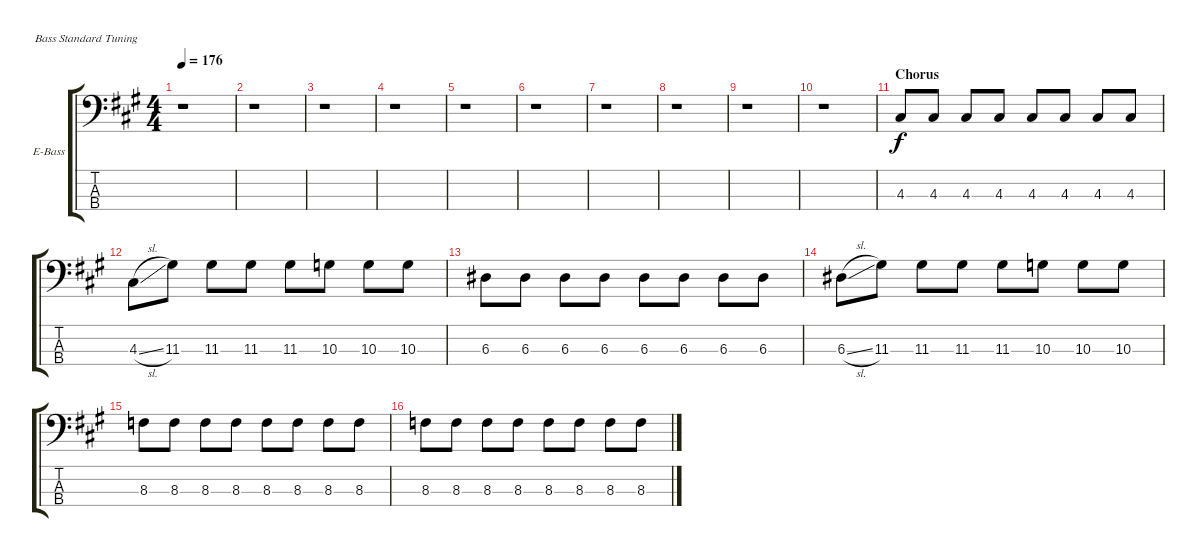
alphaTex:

\defaultSystemsLayout 4
\bracketExtendMode groupsimilarinstruments
\firstSystemTrackNameOrientation horizontal
\otherSystemsTrackNameOrientation horizontal
\track ("Electric Bass" "E-Bass") {instrument electricbassfinger}
\staff {score tabs}
\tuning (G2 D2 A1 E1)
\ts (4 4)
\tempo 176
\clef f4
\scale
0.333333
\ks a
r.1{dy f} |
\scale
0.333333 r.1 |
\scale
0.333333 r.1 |
\scale
0.333333 r.1 |
\scale
0.333333 r.1 |
\scale
0.333333 r.1 |
\scale
0.333333 r.1 |
\scale
0.333333 r.1 |
\scale
0.333333 r.1 |
\scale
0.333333 r.1 |
\section ("" "Chorus")
\scale
0.333333 4.3.8 4.3.8 4.3.8 4.3.8 4.3.8 4.3.8 4.3.8 4.3.8 |
\scale
0.333333 4.3{sl}.8 11.3.8 11.3.8 11.3.8 11.3.8 10.3.8 10.3.8 10.3.8 |
\scale
0.333333 6.3.8 6.3.8 6.3.8 6.3.8 6.3.8 6.3.8 6.3.8 6.3.8 |
\scale
0.333333 6.3{sl}.8 11.3.8 11.3.8 11.3.8 11.3.8 10.3.8 10.3.8 10.3.8 |
\scale
0.333333 8.3.8 8.3.8 8.3.8 8.3.8 8.3.8 8.3.8 8.3.8 8.3.8 |
\scale
0.333333 8.3.8 8.3.8 8.3.8 8.3.8 8.3.8 8.3.8 8.3.8 8.3.8
